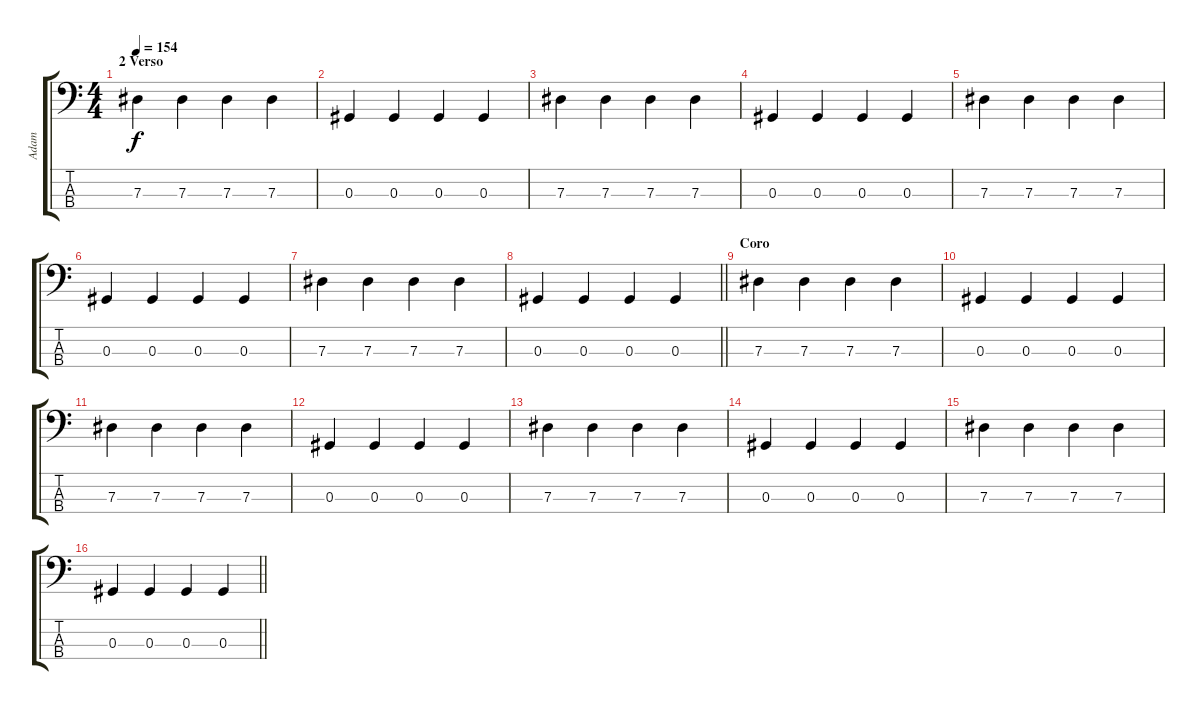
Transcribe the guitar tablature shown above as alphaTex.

\track ("Adam " "Adam ") {instrument electricbassfinger}
\staff {score tabs}
\tuning (Gb2 Db2 Ab1 Eb1) {hide}
\ts (4 4)
\section ("" "2 Verso")
\tempo 154
\clef f4
\ks c
7.3.4{dy f} 7.3.4 7.3.4 7.3.4 |
0.3.4 0.3.4 0.3.4 0.3.4 |
7.3.4 7.3.4 7.3.4 7.3.4 |
0.3.4 0.3.4 0.3.4 0.3.4 |
7.3.4 7.3.4 7.3.4 7.3.4 |
0.3.4 0.3.4 0.3.4 0.3.4 |
7.3.4 7.3.4 7.3.4 7.3.4 |
\barLineRight lightlight
0.3.4 0.3.4 0.3.4 0.3.4 |
\section ("" "Coro")
7.3.4 7.3.4 7.3.4 7.3.4 |
0.3.4 0.3.4 0.3.4 0.3.4 |
7.3.4 7.3.4 7.3.4 7.3.4 |
0.3.4 0.3.4 0.3.4 0.3.4 |
7.3.4 7.3.4 7.3.4 7.3.4 |
0.3.4 0.3.4 0.3.4 0.3.4 |
7.3.4 7.3.4 7.3.4 7.3.4 |
\barLineRight lightlight
0.3.4 0.3.4 0.3.4 0.3.4
